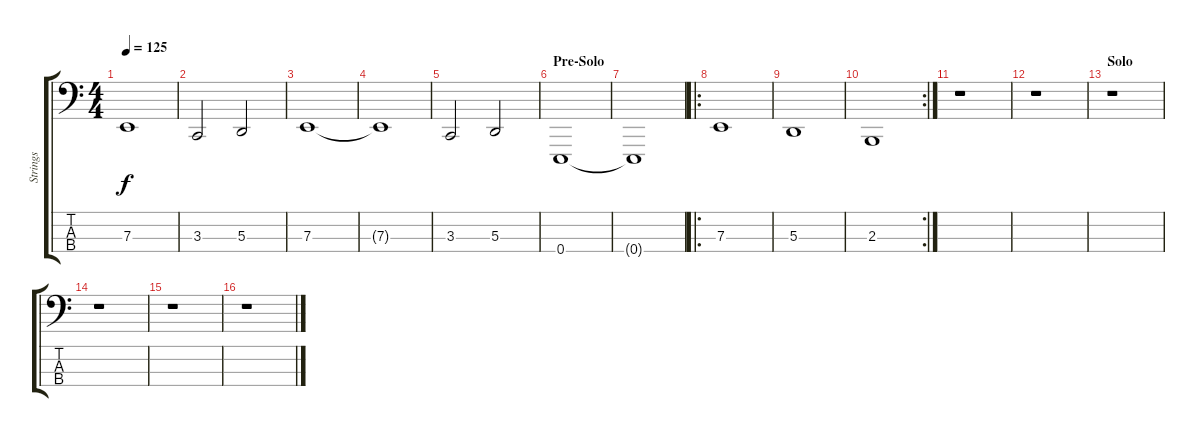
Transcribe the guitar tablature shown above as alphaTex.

\track ("Strings" "Strings") {instrument stringensemble1}
\staff {score tabs}
\tuning (G2 D2 A1 E1) {hide}
\ts (4 4)
\tempo 125
\clef f4
\ks c
7.3{t}.1{dy f} |
3.3.2 5.3.2 |
7.3.1 |
7.3{t}.1 |
3.3.2 5.3.2 |
\section ("" "Pre-Solo")
0.4.1 |
0.4{t}.1 |
\ro
7.3.1 |
5.3.1 |
\rc 2
2.3.1 |
r.1 |
r.1 |
\section ("" "Solo")
r.1 |
r.1 |
r.1 |
r.1
